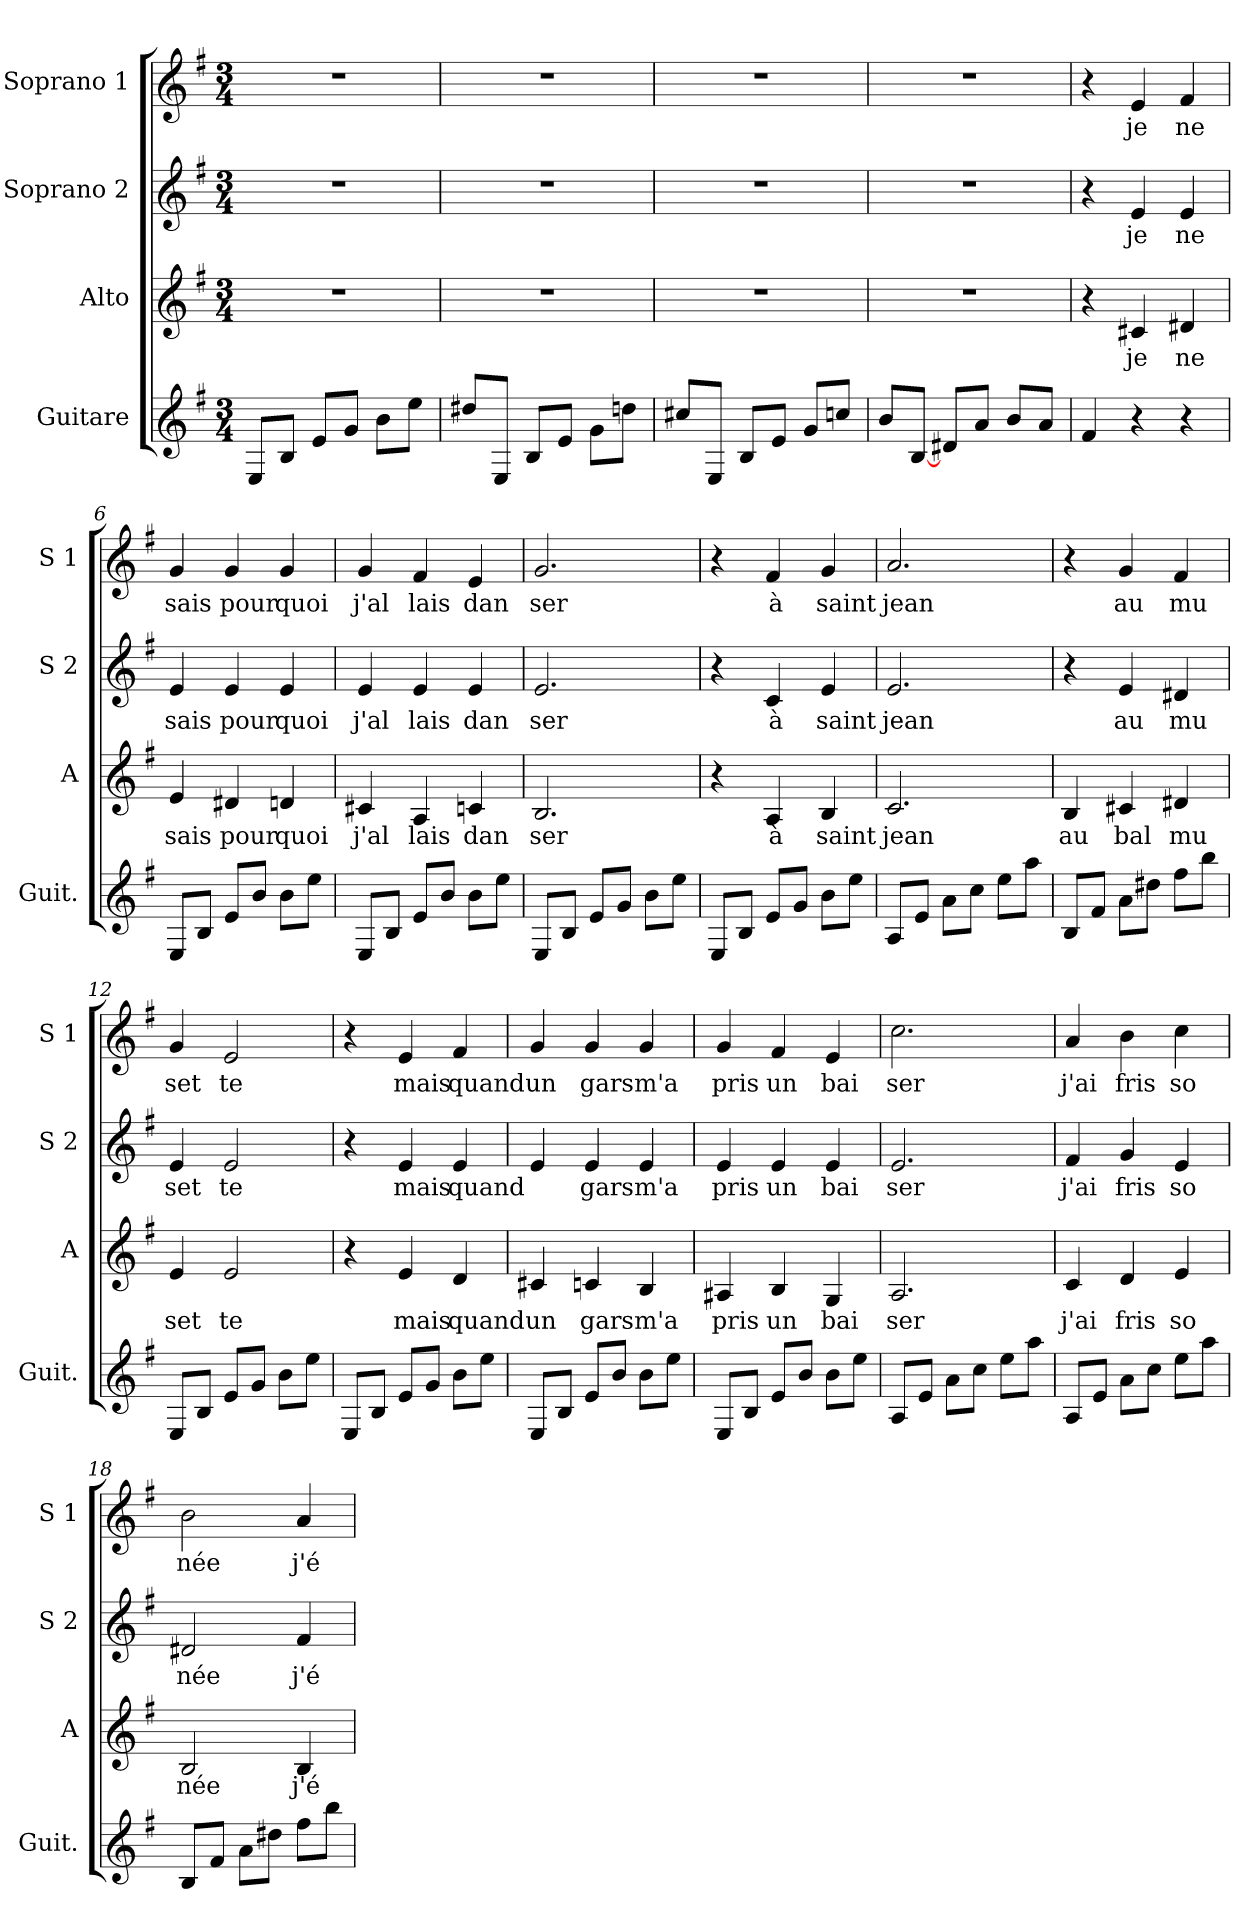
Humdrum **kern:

**kern	**kern	**text	**kern	**text	**kern	**text
*part4	*part3	*part3	*part2	*part2	*part1	*part1
*staff4	*staff3	*staff3	*staff2	*staff2	*staff1	*staff1
*I"Guitare	*I"Alto	*	*I"Soprano 2	*	*I"Soprano 1	*
*I'Guit.	*I'A	*	*I'S 2	*	*I'S 1	*
*clefG2	*clefG2	*	*clefG2	*	*clefG2	*
*ITrd7c12	*	*	*	*	*	*
*k[f#]	*k[f#]	*	*k[f#]	*	*k[f#]	*
*G:	*G:	*	*G:	*	*G:	*
*M3/4	*M3/4	*	*M3/4	*	*M3/4	*
=1	=1	=1	=1	=1	=1	=1
8EE/L	2.r	.	2.r	.	2.r	.
8BB/J	.	.	.	.	.	.
8E/L	.	.	.	.	.	.
8G/J	.	.	.	.	.	.
8B\L	.	.	.	.	.	.
8e\J	.	.	.	.	.	.
=2	=2	=2	=2	=2	=2	=2
8d#X/L	2.r	.	2.r	.	2.r	.
8EE/J	.	.	.	.	.	.
8BB/L	.	.	.	.	.	.
8E/J	.	.	.	.	.	.
8G\L	.	.	.	.	.	.
8dn\J	.	.	.	.	.	.
=3	=3	=3	=3	=3	=3	=3
8c#X/L	2.r	.	2.r	.	2.r	.
8EE/J	.	.	.	.	.	.
8BB/L	.	.	.	.	.	.
8E/J	.	.	.	.	.	.
8G/L	.	.	.	.	.	.
8cn/J	.	.	.	.	.	.
=4	=4	=4	=4	=4	=4	=4
8B/L	2.r	.	2.r	.	2.r	.
[8BB/J	.	.	.	.	.	.
8D#X/L	.	.	.	.	.	.
8A/J	.	.	.	.	.	.
8B/L	.	.	.	.	.	.
8A/J	.	.	.	.	.	.
!!LO:LB:g=z
=5	=5	=5	=5	=5	=5	=5
4F#/	4r	.	4r	.	4r	.
!	!	!LO:LY:b	!	!LO:LY:b	!	!LO:LY:b
4r	4c#X/	je	4e/	je	4e/	je
!	!	!LO:LY:b	!	!LO:LY:b	!	!LO:LY:b
4r	4d#X/	ne	4e/	ne	4f#/	ne
=6	=6	=6	=6	=6	=6	=6
!	!	!LO:LY:b	!	!LO:LY:b	!	!LO:LY:b
8EE/L	4e/	sais	4e/	sais	4g/	sais
8BB/J	.	.	.	.	.	.
!	!	!LO:LY:b	!	!LO:LY:b	!	!LO:LY:b
8E/L	4d#X/	pour	4e/	pour	4g/	pour
8B/J	.	.	.	.	.	.
!	!	!LO:LY:b	!	!LO:LY:b	!	!LO:LY:b
8B\L	4dn/	quoi	4e/	quoi	4g/	quoi
8e\J	.	.	.	.	.	.
=7	=7	=7	=7	=7	=7	=7
!	!	!LO:LY:b	!	!LO:LY:b	!	!LO:LY:b
8EE/L	4c#X/	j'al	4e/	j'al	4g/	j'al
8BB/J	.	.	.	.	.	.
!	!	!LO:LY:b	!	!LO:LY:b	!	!LO:LY:b
8E/L	4A/	lais	4e/	lais	4f#/	lais
8B/J	.	.	.	.	.	.
!	!	!LO:LY:b	!	!LO:LY:b	!	!LO:LY:b
8B\L	4cn/	dan	4e/	dan	4e/	dan
8e\J	.	.	.	.	.	.
=8	=8	=8	=8	=8	=8	=8
!	!	!LO:LY:b	!	!LO:LY:b	!	!LO:LY:b
8EE/L	2.B/	ser	2.e/	ser	2.g/	ser
8BB/J	.	.	.	.	.	.
8E/L	.	.	.	.	.	.
8G/J	.	.	.	.	.	.
8B\L	.	.	.	.	.	.
8e\J	.	.	.	.	.	.
!!LO:LB:g=z
=9	=9	=9	=9	=9	=9	=9
8EE/L	4r	.	4r	.	4r	.
8BB/J	.	.	.	.	.	.
!	!	!LO:LY:b	!	!LO:LY:b	!	!LO:LY:b
8E/L	4A/	à	4c/	à	4f#/	à
8G/J	.	.	.	.	.	.
!	!	!LO:LY:b	!	!LO:LY:b	!	!LO:LY:b
8B\L	4B/	saint	4e/	saint	4g/	saint
8e\J	.	.	.	.	.	.
=10	=10	=10	=10	=10	=10	=10
!	!	!LO:LY:b	!	!LO:LY:b	!	!LO:LY:b
8AA/L	2.c/	jean	2.e/	jean	2.a/	jean
8E/J	.	.	.	.	.	.
8A\L	.	.	.	.	.	.
8c\J	.	.	.	.	.	.
8e\L	.	.	.	.	.	.
8a\J	.	.	.	.	.	.
=11	=11	=11	=11	=11	=11	=11
!	!	!LO:LY:b	!	!	!	!
8BB/L	4B/	au	4r	.	4r	.
8F#/J	.	.	.	.	.	.
!	!	!LO:LY:b	!	!LO:LY:b	!	!LO:LY:b
8A\L	4c#X/	bal	4e/	au	4g/	au
8d#X\J	.	.	.	.	.	.
!	!	!LO:LY:b	!	!LO:LY:b	!	!LO:LY:b
8f#\L	4d#X/	mu	4d#X/	mu	4f#/	mu
8b\J	.	.	.	.	.	.
=12	=12	=12	=12	=12	=12	=12
!	!	!LO:LY:b	!	!LO:LY:b	!	!LO:LY:b
8EE/L	4e/	set	4e/	set	4g/	set
8BB/J	.	.	.	.	.	.
!	!	!LO:LY:b	!	!LO:LY:b	!	!LO:LY:b
8E/L	2e/	te	2e/	te	2e/	te
8G/J	.	.	.	.	.	.
8B\L	.	.	.	.	.	.
8e\J	.	.	.	.	.	.
!!LO:PB:g=z
=13	=13	=13	=13	=13	=13	=13
8EE/L	4r	.	4r	.	4r	.
8BB/J	.	.	.	.	.	.
!	!	!LO:LY:b	!	!LO:LY:b	!	!LO:LY:b
8E/L	4e/	mais	4e/	mais	4e/	mais
8G/J	.	.	.	.	.	.
!	!	!LO:LY:b	!	!LO:LY:b	!	!LO:LY:b
8B\L	4d/	quand	4e/	quand	4f#/	quand
8e\J	.	.	.	.	.	.
=14	=14	=14	=14	=14	=14	=14
!	!	!LO:LY:b	!	!	!	!LO:LY:b
8EE/L	4c#X/	un	4e/	.	4g/	un
8BB/J	.	.	.	.	.	.
!	!	!LO:LY:b	!	!LO:LY:b	!	!LO:LY:b
8E/L	4cn/	gars	4e/	gars	4g/	gars
8B/J	.	.	.	.	.	.
!	!	!LO:LY:b	!	!LO:LY:b	!	!LO:LY:b
8B\L	4B/	m'a	4e/	m'a	4g/	m'a
8e\J	.	.	.	.	.	.
=15	=15	=15	=15	=15	=15	=15
!	!	!LO:LY:b	!	!LO:LY:b	!	!LO:LY:b
8EE/L	4A#X/	pris	4e/	pris	4g/	pris
8BB/J	.	.	.	.	.	.
!	!	!LO:LY:b	!	!LO:LY:b	!	!LO:LY:b
8E/L	4B/	un	4e/	un	4f#/	un
8B/J	.	.	.	.	.	.
!	!	!LO:LY:b	!	!LO:LY:b	!	!LO:LY:b
8B\L	4G/	bai	4e/	bai	4e/	bai
8e\J	.	.	.	.	.	.
=16	=16	=16	=16	=16	=16	=16
!	!	!LO:LY:b	!	!LO:LY:b	!	!LO:LY:b
8AA/L	2.A/	ser	2.e/	ser	2.cc\	ser
8E/J	.	.	.	.	.	.
8A\L	.	.	.	.	.	.
8c\J	.	.	.	.	.	.
8e\L	.	.	.	.	.	.
8a\J	.	.	.	.	.	.
!!LO:LB:g=z
=17	=17	=17	=17	=17	=17	=17
!	!	!LO:LY:b	!	!LO:LY:b	!	!LO:LY:b
8AA/L	4c/	j'ai	4f#/	j'ai	4a/	j'ai
8E/J	.	.	.	.	.	.
!	!	!LO:LY:b	!	!LO:LY:b	!	!LO:LY:b
8A\L	4d/	fris	4g/	fris	4b\	fris
8c\J	.	.	.	.	.	.
!	!	!LO:LY:b	!	!LO:LY:b	!	!LO:LY:b
8e\L	4e/	so	4e/	so	4cc\	so
8a\J	.	.	.	.	.	.
=18	=18	=18	=18	=18	=18	=18
!	!	!LO:LY:b	!	!LO:LY:b	!	!LO:LY:b
8BB/L	2B/	née	2d#X/	née	2b\	née
8F#/J	.	.	.	.	.	.
8A\L	.	.	.	.	.	.
8d#X\J	.	.	.	.	.	.
!	!	!LO:LY:b	!	!LO:LY:b	!	!LO:LY:b
8f#\L	4B/	j'é	4f#/	j'é	4a/	j'é
8b\J	.	.	.	.	.	.
=	=	=	=	=	=	=
*-	*-	*-	*-	*-	*-	*-
